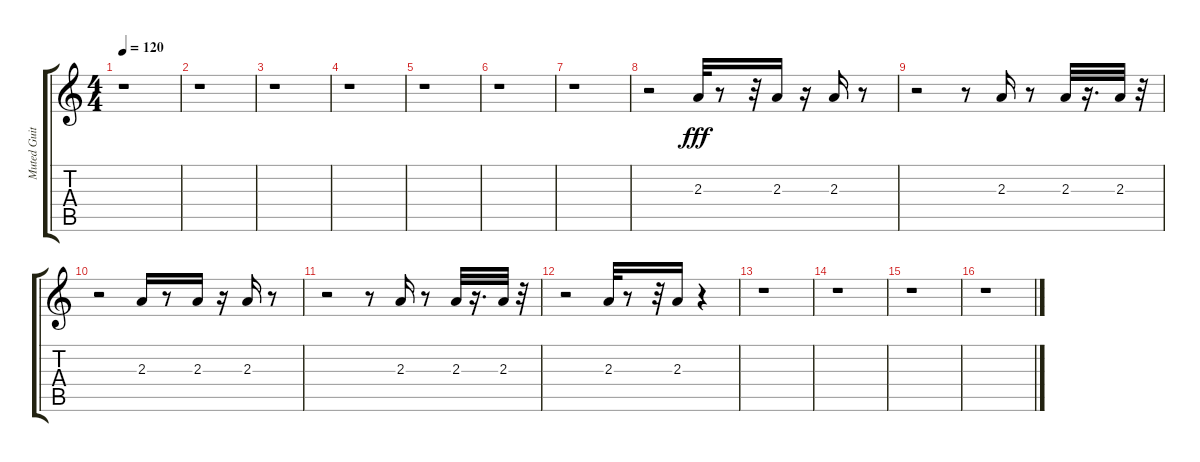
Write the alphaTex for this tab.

\track ("Muted Guitar" "Muted Guit") {instrument electricguitarmuted}
\staff {score tabs}
\tuning (E4 B3 G3 D3 A2 E2) {hide}
\ts (4 4)
\tempo 120
\clef g2
\ks c
r.1{dy fff} |
r.1 |
r.1 |
r.1 |
r.1 |
r.1 |
r.1 |
r.2 2.3.32 r.8 r.32 2.3.16 r.16 2.3.16 r.8 |
r.2 r.8 2.3.16 r.8 2.3.32 r.16{d} 2.3.32 r.32 |
r.2 2.3.16 r.8 2.3.16 r.16 2.3.16 r.8 |
r.2 r.8 2.3.16 r.8 2.3.32 r.16{d} 2.3.32 r.32 |
r.2 2.3.32 r.8 r.32 2.3.16 r.4 |
r.1 |
r.1 |
r.1 |
r.1
